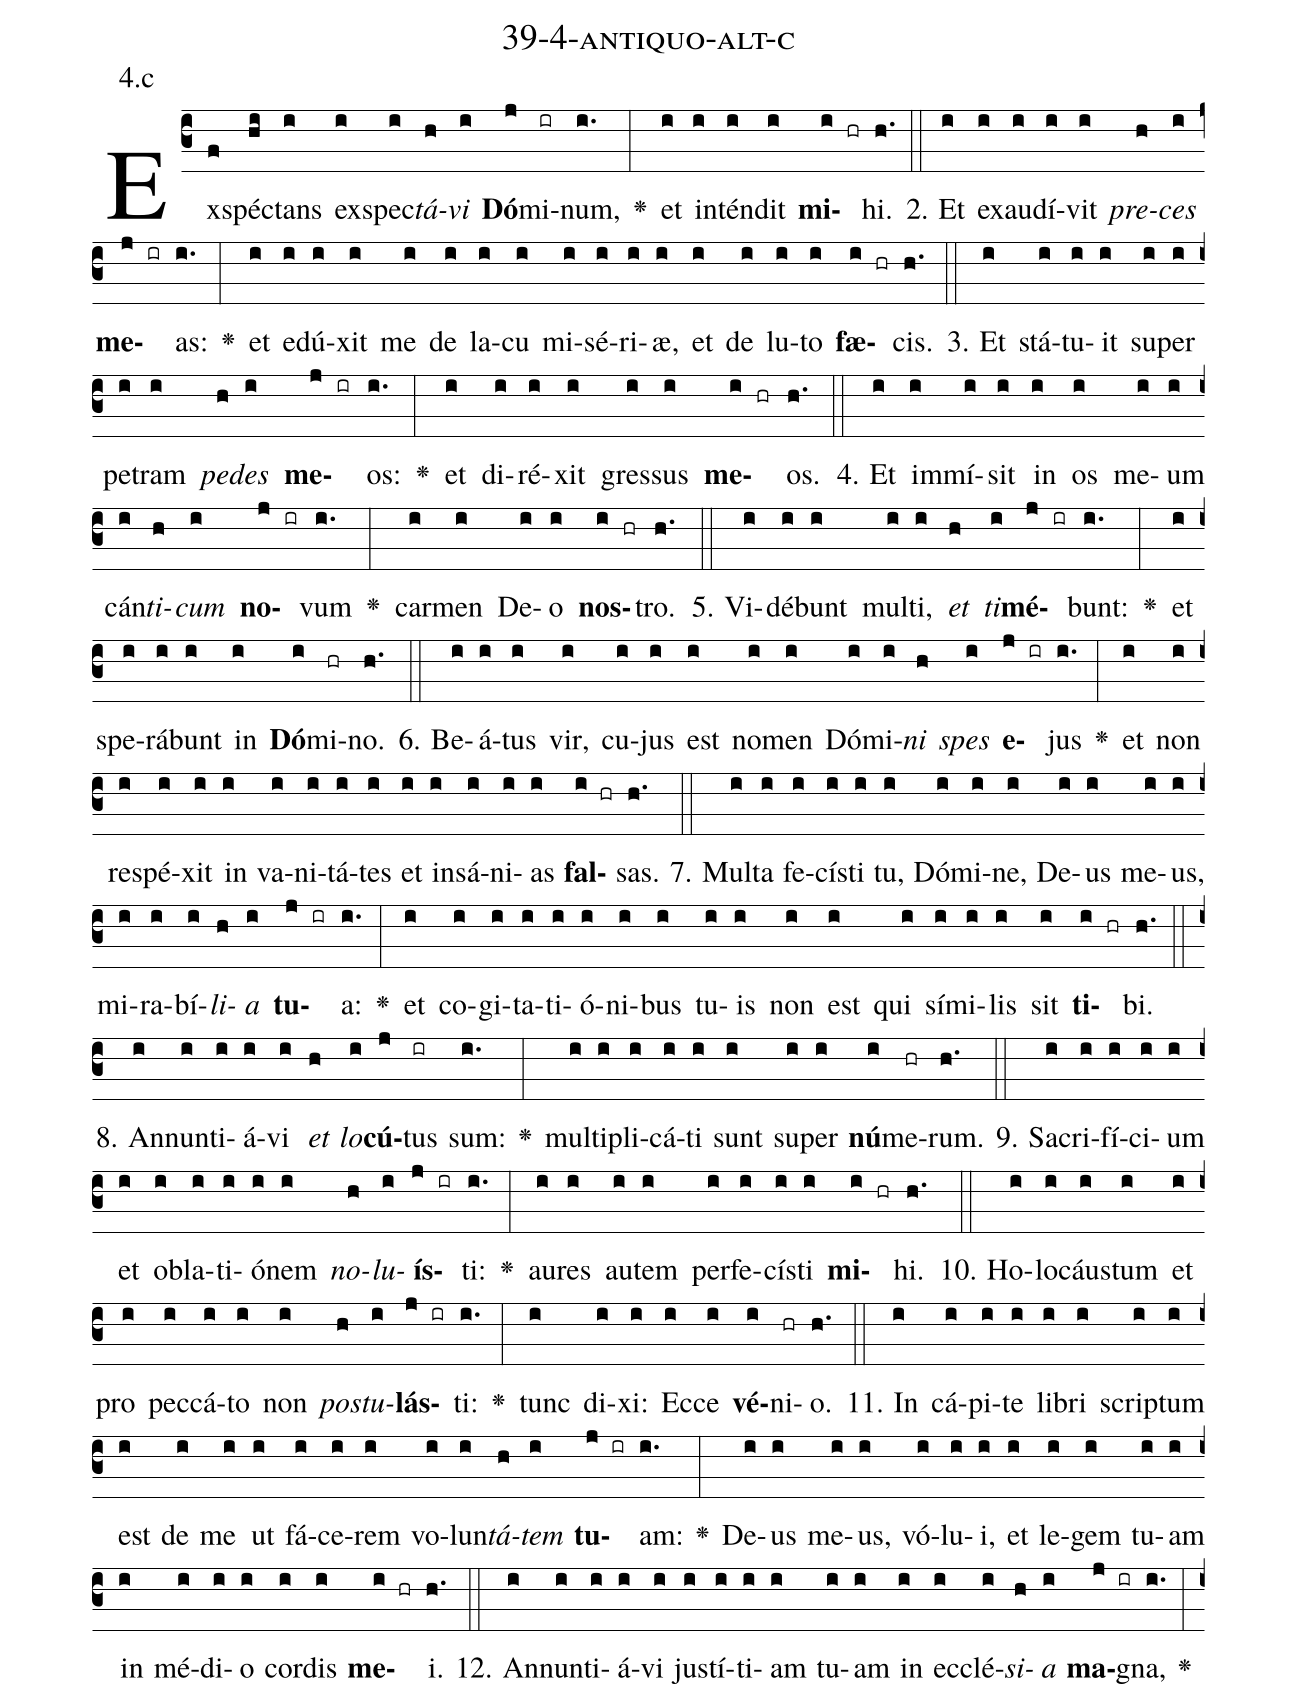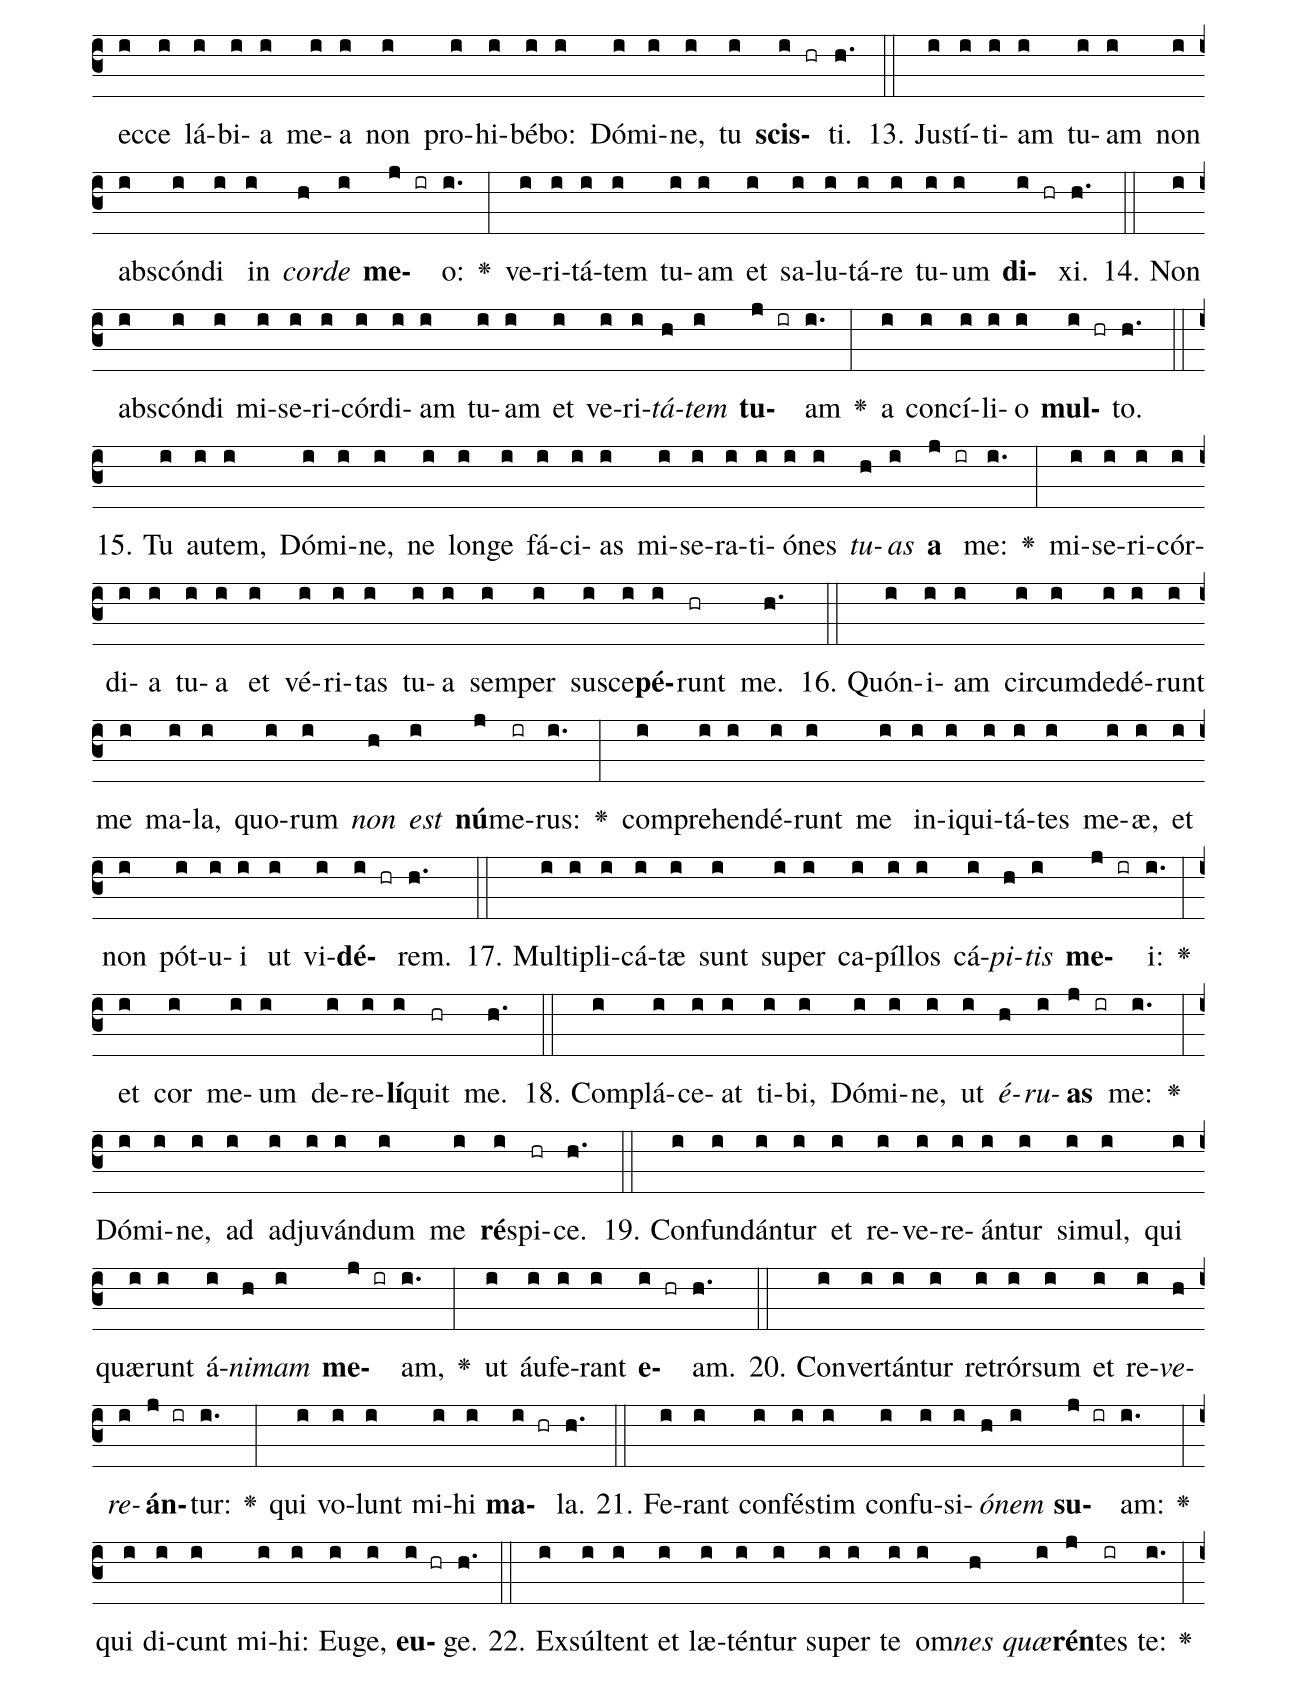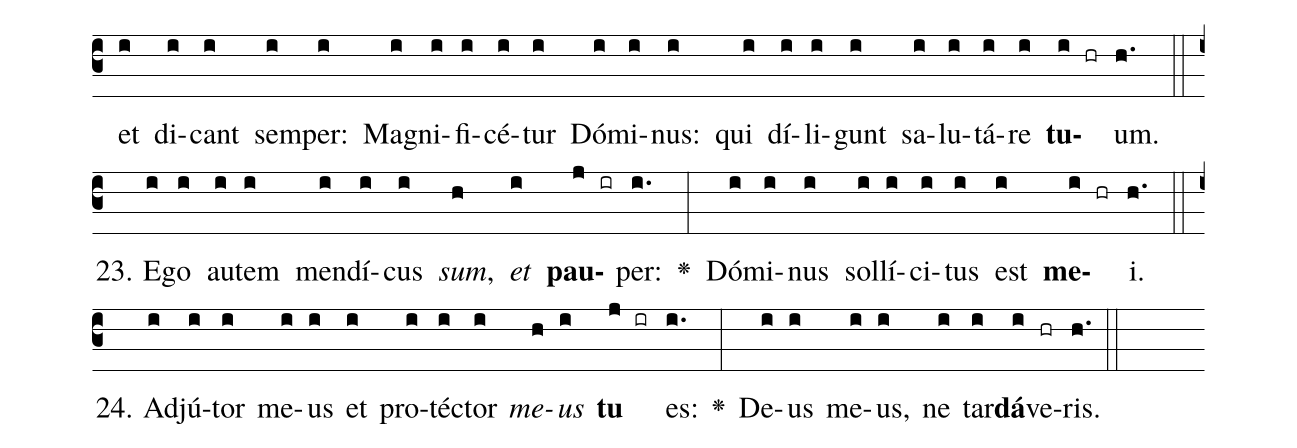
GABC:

name: 39-4-antiquo-alt-c;
annotation: 4.c;
%%
(c3)Ex(f)spéc(hi)tans(i) ex(i)spec(i)<i>tá</i>(h)<i>vi</i>(i) <b>Dó</b>(j)mi(ir)num,(i.) <v>\greheightstar</v>(:) et(i) in(i)tén(i)dit(i) <b>mi</b>(i hr)hi.(h.) (::)
2. Et(i) ex(i)au(i)dí(i)vit(i) <i>pre</i>(h)<i>ces</i>(i) <b>me</b>(j ir)as:(i.) <v>\greheightstar</v>(:) et(i) e(i)dú(i)xit(i) me(i) de(i) la(i)cu(i) mi(i)sé(i)ri(i)æ,(i) et(i) de(i) lu(i)to(i) <b>fæ</b>(i hr)cis.(h.) (::)
3. Et(i) stá(i)tu(i)it(i) su(i)per(i) pe(i)tram(i) <i>pe</i>(h)<i>des</i>(i) <b>me</b>(j ir)os:(i.) <v>\greheightstar</v>(:) et(i) di(i)ré(i)xit(i) gres(i)sus(i) <b>me</b>(i hr)os.(h.) (::)
4. Et(i) im(i)mí(i)sit(i) in(i) os(i) me(i)um(i) cán(i)<i>ti</i>(h)<i>cum</i>(i) <b>no</b>(j ir)vum(i.) <v>\greheightstar</v>(:) car(i)men(i) De(i)o(i) <b>nos</b>(i hr)tro.(h.) (::)
5. Vi(i)dé(i)bunt(i) mul(i)ti,(i) <i>et</i>(h) <i>ti</i>(i)<b>mé</b>(j ir)bunt:(i.) <v>\greheightstar</v>(:) et(i) spe(i)rá(i)bunt(i) in(i) <b>Dó</b>(i)mi(hr)no.(h.) (::)
6. Be(i)á(i)tus(i) vir,(i) cu(i)jus(i) est(i) no(i)men(i) Dó(i)mi(i)<i>ni</i>(h) <i>spes</i>(i) <b>e</b>(j ir)jus(i.) <v>\greheightstar</v>(:) et(i) non(i) re(i)spé(i)xit(i) in(i) va(i)ni(i)tá(i)tes(i) et(i) in(i)sá(i)ni(i)as(i) <b>fal</b>(i hr)sas.(h.) (::)
7. Mul(i)ta(i) fe(i)cís(i)ti(i) tu,(i) Dó(i)mi(i)ne,(i) De(i)us(i) me(i)us,(i) mi(i)ra(i)bí(i)<i>li</i>(h)<i>a</i>(i) <b>tu</b>(j ir)a:(i.) <v>\greheightstar</v>(:) et(i) co(i)gi(i)ta(i)ti(i)ó(i)ni(i)bus(i) tu(i)is(i) non(i) est(i) qui(i) sí(i)mi(i)lis(i) sit(i) <b>ti</b>(i hr)bi.(h.) (::)
8. An(i)nun(i)ti(i)á(i)vi(i) <i>et</i>(h) <i>lo</i>(i)<b>cú</b>(j)tus(ir) sum:(i.) <v>\greheightstar</v>(:) mul(i)ti(i)pli(i)cá(i)ti(i) sunt(i) su(i)per(i) <b>nú</b>(i)me(hr)rum.(h.) (::)
9. Sa(i)cri(i)fí(i)ci(i)um(i) et(i) ob(i)la(i)ti(i)ó(i)nem(i) <i>no</i>(h)<i>lu</i>(i)<b>ís</b>(j ir)ti:(i.) <v>\greheightstar</v>(:) au(i)res(i) au(i)tem(i) per(i)fe(i)cís(i)ti(i) <b>mi</b>(i hr)hi.(h.) (::)
10. Ho(i)lo(i)cáus(i)tum(i) et(i) pro(i) pec(i)cá(i)to(i) non(i) <i>pos</i>(h)<i>tu</i>(i)<b>lás</b>(j ir)ti:(i.) <v>\greheightstar</v>(:) tunc(i) di(i)xi:(i) Ec(i)ce(i) <b>vé</b>(i)ni(hr)o.(h.) (::)
11. In(i) cá(i)pi(i)te(i) li(i)bri(i) scrip(i)tum(i) est(i) de(i) me(i) ut(i) fá(i)ce(i)rem(i) vo(i)lun(i)<i>tá</i>(h)<i>tem</i>(i) <b>tu</b>(j ir)am:(i.) <v>\greheightstar</v>(:) De(i)us(i) me(i)us,(i) vó(i)lu(i)i,(i) et(i) le(i)gem(i) tu(i)am(i) in(i) mé(i)di(i)o(i) cor(i)dis(i) <b>me</b>(i hr)i.(h.) (::)
12. An(i)nun(i)ti(i)á(i)vi(i) jus(i)tí(i)ti(i)am(i) tu(i)am(i) in(i) ec(i)clé(i)<i>si</i>(h)<i>a</i>(i) <b>ma</b>(j ir)gna,(i.) <v>\greheightstar</v>(:) ec(i)ce(i) lá(i)bi(i)a(i) me(i)a(i) non(i) pro(i)hi(i)bé(i)bo:(i) Dó(i)mi(i)ne,(i) tu(i) <b>scis</b>(i hr)ti.(h.) (::)
13. Jus(i)tí(i)ti(i)am(i) tu(i)am(i) non(i) abs(i)cón(i)di(i) in(i) <i>cor</i>(h)<i>de</i>(i) <b>me</b>(j ir)o:(i.) <v>\greheightstar</v>(:) ve(i)ri(i)tá(i)tem(i) tu(i)am(i) et(i) sa(i)lu(i)tá(i)re(i) tu(i)um(i) <b>di</b>(i hr)xi.(h.) (::)
14. Non(i) abs(i)cón(i)di(i) mi(i)se(i)ri(i)cór(i)di(i)am(i) tu(i)am(i) et(i) ve(i)ri(i)<i>tá</i>(h)<i>tem</i>(i) <b>tu</b>(j ir)am(i.) <v>\greheightstar</v>(:) a(i) con(i)cí(i)li(i)o(i) <b>mul</b>(i hr)to.(h.) (::)
15. Tu(i) au(i)tem,(i) Dó(i)mi(i)ne,(i) ne(i) lon(i)ge(i) fá(i)ci(i)as(i) mi(i)se(i)ra(i)ti(i)ó(i)nes(i) <i>tu</i>(h)<i>as</i>(i) <b>a</b>(j ir) me:(i.) <v>\greheightstar</v>(:) mi(i)se(i)ri(i)cór(i)di(i)a(i) tu(i)a(i) et(i) vé(i)ri(i)tas(i) tu(i)a(i) sem(i)per(i) su(i)sce(i)<b>pé</b>(i)runt(hr) me.(h.) (::)
16. Quón(i)i(i)am(i) cir(i)cum(i)de(i)dé(i)runt(i) me(i) ma(i)la,(i) quo(i)rum(i) <i>non</i>(h) <i>est</i>(i) <b>nú</b>(j)me(ir)rus:(i.) <v>\greheightstar</v>(:) com(i)pre(i)hen(i)dé(i)runt(i) me(i) in(i)i(i)qui(i)tá(i)tes(i) me(i)æ,(i) et(i) non(i) pót(i)u(i)i(i) ut(i) vi(i)<b>dé</b>(i hr)rem.(h.) (::)
17. Mul(i)ti(i)pli(i)cá(i)tæ(i) sunt(i) su(i)per(i) ca(i)píl(i)los(i) cá(i)<i>pi</i>(h)<i>tis</i>(i) <b>me</b>(j ir)i:(i.) <v>\greheightstar</v>(:) et(i) cor(i) me(i)um(i) de(i)re(i)<b>lí</b>(i)quit(hr) me.(h.) (::)
18. Com(i)plá(i)ce(i)at(i) ti(i)bi,(i) Dó(i)mi(i)ne,(i) ut(i) <i>é</i>(h)<i>ru</i>(i)<b>as</b>(j ir) me:(i.) <v>\greheightstar</v>(:) Dó(i)mi(i)ne,(i) ad(i) ad(i)ju(i)ván(i)dum(i) me(i) <b>ré</b>(i)spi(hr)ce.(h.) (::)
19. Con(i)fun(i)dán(i)tur(i) et(i) re(i)ve(i)re(i)án(i)tur(i) si(i)mul,(i) qui(i) quæ(i)runt(i) á(i)<i>ni</i>(h)<i>mam</i>(i) <b>me</b>(j ir)am,(i.) <v>\greheightstar</v>(:) ut(i) áu(i)fe(i)rant(i) <b>e</b>(i hr)am.(h.) (::)
20. Con(i)ver(i)tán(i)tur(i) re(i)trór(i)sum(i) et(i) re(i)<i>ve</i>(h)<i>re</i>(i)<b>án</b>(j ir)tur:(i.) <v>\greheightstar</v>(:) qui(i) vo(i)lunt(i) mi(i)hi(i) <b>ma</b>(i hr)la.(h.) (::)
21. Fe(i)rant(i) con(i)fés(i)tim(i) con(i)fu(i)si(i)<i>ó</i>(h)<i>nem</i>(i) <b>su</b>(j ir)am:(i.) <v>\greheightstar</v>(:) qui(i) di(i)cunt(i) mi(i)hi:(i) Eu(i)ge,(i) <b>eu</b>(i hr)ge.(h.) (::)
22. Ex(i)súl(i)tent(i) et(i) læ(i)tén(i)tur(i) su(i)per(i) te(i) om(i)<i>nes</i>(h) <i>quæ</i>(i)<b>rén</b>(j)tes(ir) te:(i.) <v>\greheightstar</v>(:) et(i) di(i)cant(i) sem(i)per:(i) Ma(i)gni(i)fi(i)cé(i)tur(i) Dó(i)mi(i)nus:(i) qui(i) dí(i)li(i)gunt(i) sa(i)lu(i)tá(i)re(i) <b>tu</b>(i hr)um.(h.) (::)
23. E(i)go(i) au(i)tem(i) men(i)dí(i)cus(i) <i>sum</i>,(h) <i>et</i>(i) <b>pau</b>(j ir)per:(i.) <v>\greheightstar</v>(:) Dó(i)mi(i)nus(i) sol(i)lí(i)ci(i)tus(i) est(i) <b>me</b>(i hr)i.(h.) (::)
24. Ad(i)jú(i)tor(i) me(i)us(i) et(i) pro(i)téc(i)tor(i) <i>me</i>(h)<i>us</i>(i) <b>tu</b>(j ir) es:(i.) <v>\greheightstar</v>(:) De(i)us(i) me(i)us,(i) ne(i) tar(i)<b>dá</b>(i)ve(hr)ris.(h.) (::)
